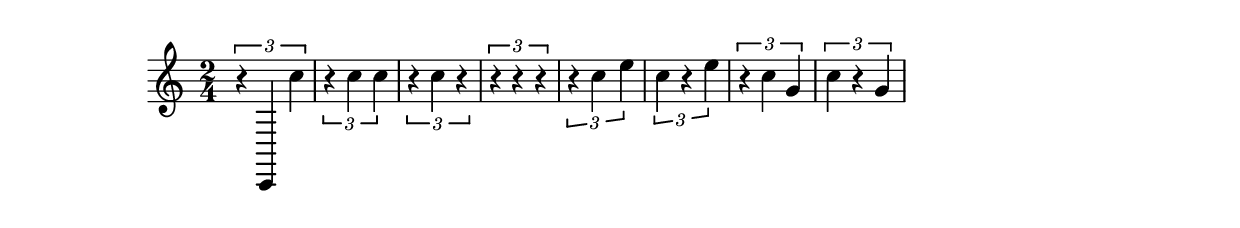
#(ly:set-option 'old-relative)
\version "1.9.1"
\header {texidoc = "Tests tuplet rests. "}

\score {
  \context Voice \notes \relative c'' {
    \time 2/4
    \times 2/3 { r c,,, c''' }
    \times 2/3 { r c c }
    \times 2/3 { r c r}
    \times 2/3 { r r r}
    \times 2/3 { r c e}
    \times 2/3 { c r e}
    \times 2/3 { r c g}
    \times 2/3 { c r g}
  }
}


